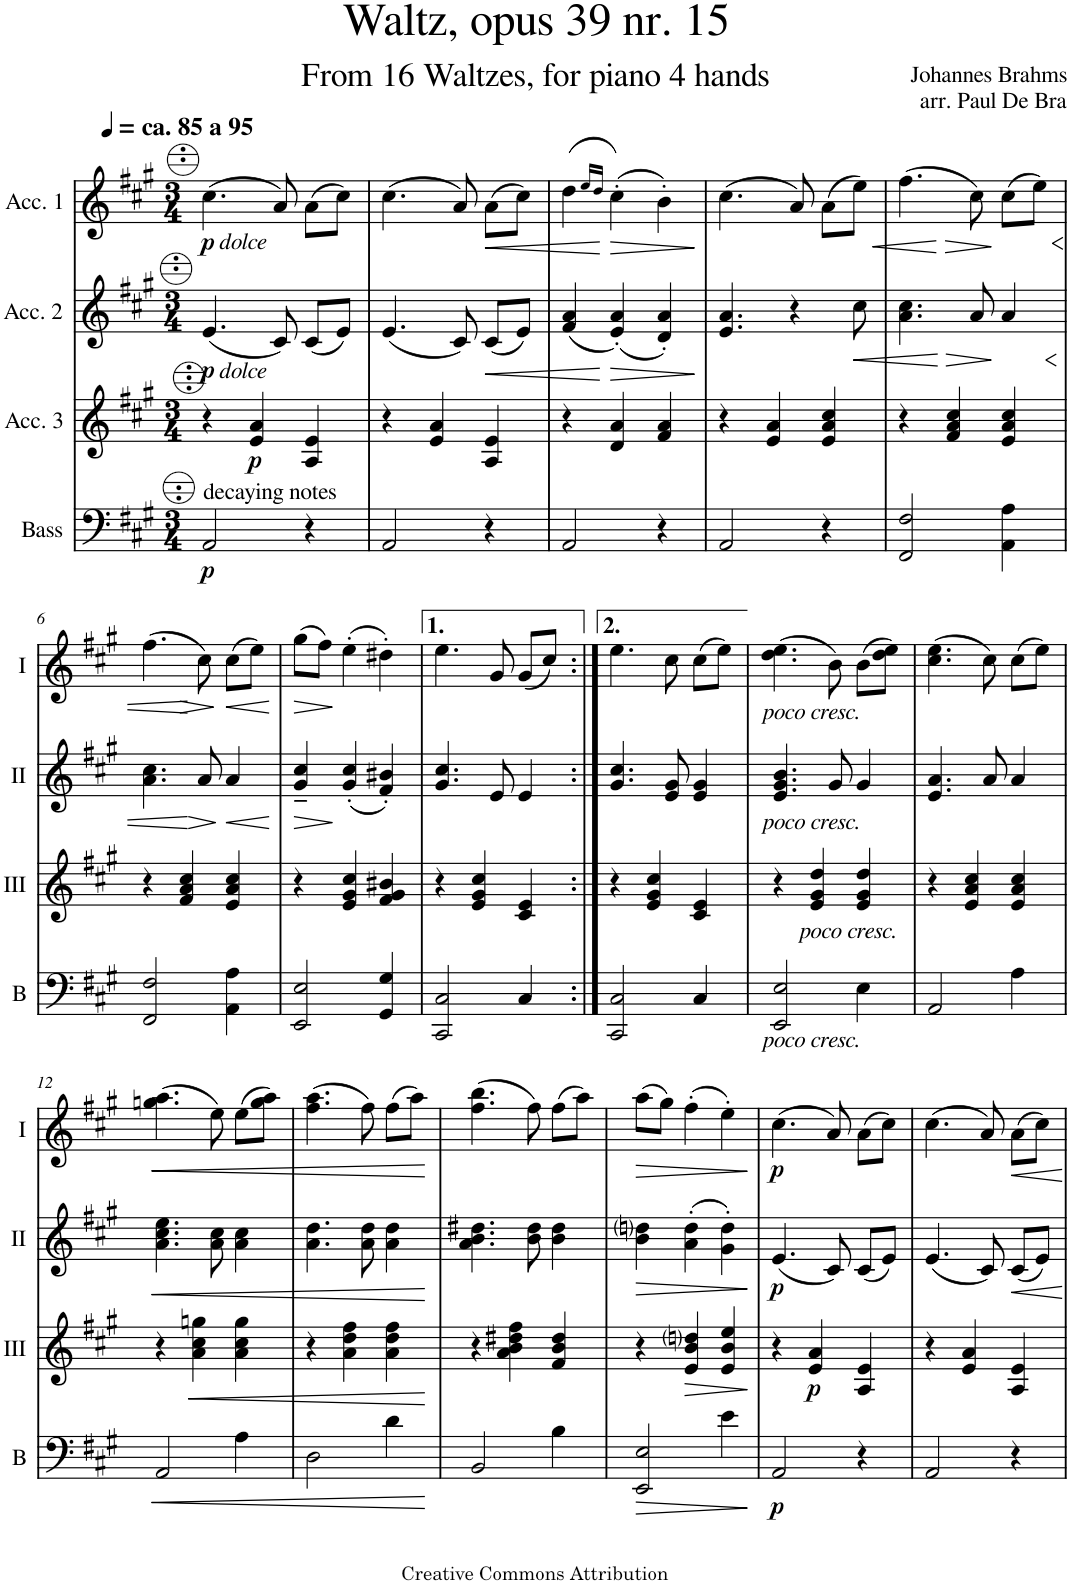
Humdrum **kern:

**kern	**dynam	**kern	**dynam	**kern	**dynam	**kern	**dynam
*part4	*part4	*part3	*part3	*part2	*part2	*part1	*part1
*staff4	*staff4	*staff3	*staff3	*staff2	*staff2	*staff1	*staff1
*I"Bass	*	*I"Acc. 3	*	*I"Acc. 2	*	*I"Acc. 1	*
*I'B	*	*	*	*	*	*	*
*clefF4	*	*clefG2	*	*clefG2	*	*clefG2	*
*Trd7c12	*	*Trd7c12	*	*	*	*	*
*k[f#c#g#]	*	*k[f#c#g#]	*	*k[f#c#g#]	*	*k[f#c#g#]	*
*M3/4	*	*M3/4	*	*M3/4	*	*M3/4	*
=1	=1	=1	=1	=1	=1	=1	=1
!	!	!	!	!	!	!LO:TX:a:B:t=ca. 85 a 95	!
!	!	!	!	!	!	!LO:TX:b:i:t=dolce	!
!	!	!	!	!LO:TX:b:i:t=dolce	!	!	!
!LO:TX:a:t=decaying notes	!	!	!	!	!	!	!
!	!LO:DY:b	!	!	!	!LO:DY:b	!	!LO:DY:b
2AA/	p	4r	.	(4.e/	p	(4.cc#\	p
!	!	!	!LO:DY:b	!	!	!	!
.	.	4e/ 4a/	p	.	.	.	.
.	.	.	.	8c#/)	.	8a/)	.
4r	.	4A/ 4e/	.	(8c#/L	.	(8a\L	.
.	.	.	.	8e/J)	.	8cc#\J)	.
=2	=2	=2	=2	=2	=2	=2	=2
2AA/	.	4r	.	(4.e/	.	(4.cc#\	.
.	.	4e/ 4a/	.	.	.	.	.
.	.	.	.	8c#/)	.	8a/)	.
!	!	!	!	!	!LO:HP:b	!	!LO:HP:b
4r	.	4A/ 4e/	.	(8c#/L	<	(8a\L	<
.	.	.	.	8e/J)	.	8cc#\J)	.
=3	=3	=3	=3	=3	=3	=3	=3
2AA/	.	4r	.	(4f#/ 4a/	.	(4dd\	.
.	.	.	.	.	.	16qee/LL	.
.	.	.	.	.	.	16qdd/JJ	.
!	!	!	!	!	!LO:HP:n=1:b	!	!LO:HP:n=1:b
.	.	4d/ 4a/	.	(4e/' 4a/')	[ >	(4cc#'\)	[ >
4r	.	4f#/ 4a/	.	4d/' 4a/')	.	4b'\)	.
.	.	.	.	.	]	.	]
=4	=4	=4	=4	=4	=4	=4	=4
2AA/	.	4r	.	4.e/ 4.a/	.	(4.cc#\	.
.	.	4e/ 4a/	.	.	.	.	.
.	.	.	.	4r	.	8a/)	.
4r	.	4e/ 4a/ 4cc#/	.	.	.	(8a\L	.
!	!	!	!	!	!LO:HP:b	!	!LO:HP:b
.	.	.	.	8cc#\	<	8ee\J)	<
=5	=5	=5	=5	=5	=5	=5	=5
2FF#/ 2F#/	.	4r	.	4.a\ 4.cc#\	.	(4.ff#\	.
.	.	4f#/ 4a/ 4cc#/	.	.	.	.	.
!	!	!	!	!	!LO:HP:n=1:b	!	!LO:HP:n=1:b
.	.	.	.	8a/	[ >	8cc#\)	[ >
!	!	!	!	!	!LO:HP:n=1:b	!	!
4AA\ 4A\	.	4e/ 4a/ 4cc#/	.	4a/	] <	(8cc#\L	]
!	!	!	!	!	!	!	!LO:HP:b
.	.	.	.	.	.	8ee\J)	<
!!LO:LB:g=z
=6	=6	=6	=6	=6	=6	=6	=6
2FF#/ 2F#/	.	4r	.	4.a\ 4.cc#\	.	(4.ff#\	.
.	.	4f#/ 4a/ 4cc#/	.	.	.	.	.
!	!	!	!	!	!LO:HP:n=1:b	!	!LO:HP:n=1:b
.	.	.	.	8a/	[ >	8cc#\)	[ >
!	!	!	!	!	!LO:HP:n=1:b	!	!LO:HP:n=1:b
4AA\ 4A\	.	4e/ 4a/ 4cc#/	.	4a/	] <	(8cc#\L	] <
.	.	.	.	.	.	8ee\J)	.
.	.	.	.	.	[	.	[
=7	=7	=7	=7	=7	=7	=7	=7
!	!	!	!	!	!LO:HP:b	!	!LO:HP:b
2EE/ 2E/	.	4r	.	4g#/~ 4cc#/~	>	(8gg#\L	>
.	.	.	.	.	.	8ff#\J)	.
.	.	4e/ 4g#/ 4cc#/	.	(4g#/' 4cc#/'	]	(4ee'\	]
4GG#/ 4G#/	.	4f#/ 4g#/ 4b#X/	.	4f#/' 4b#X/')	.	4dd#X'\)	.
=8	=8	=8	=8	=8	=8	=8	=8
2CC#/ 2C#/	.	4r	.	4.g#/ 4.cc#/	.	4.ee\	.
.	.	4e/ 4g#/ 4cc#/	.	.	.	.	.
.	.	.	.	8e/	.	8g#/	.
4C#/	.	4c#/ 4e/	.	4e/	.	(8g#/L	.
.	.	.	.	.	.	8cc#/J)	.
=9:|!	=9:|!	=9:|!	=9:|!	=9:|!	=9:|!	=9:|!	=9:|!
2CC#/ 2C#/	.	4r	.	4.g#/ 4.cc#/	.	4.ee\	.
.	.	4e/ 4g#/ 4cc#/	.	.	.	.	.
.	.	.	.	8e/ 8g#/	.	8cc#\	.
4C#/	.	4c#/ 4e/	.	4e/ 4g#/	.	(8cc#\L	.
.	.	.	.	.	.	8ee\J)	.
=10	=10	=10	=10	=10	=10	=10	=10
!	!	!	!	!	!	!LO:TX:b:i:t=poco cresc.	!
!	!	!	!	!LO:TX:b:i:t=poco cresc.	!	!	!
!LO:TX:b:i:t=poco cresc.	!	!	!	!	!	!	!
2EE/ 2E/	.	4r	.	4.e/ 4.g#/ 4.b/	.	(4.dd\ 4.ee\	.
!	!	!LO:TX:b:i:t=poco cresc.	!	!	!	!	!
.	.	4e/ 4g#/ 4dd/	.	.	.	.	.
.	.	.	.	8g#/	.	8b\)	.
4E\	.	4e/ 4g#/ 4dd/	.	4g#/	.	(8b\L	.
.	.	.	.	.	.	8dd\ 8ee\J)	.
=11	=11	=11	=11	=11	=11	=11	=11
2AA/	.	4r	.	4.e/ 4.a/	.	(4.cc#\ 4.ee\	.
.	.	4e/ 4a/ 4cc#/	.	.	.	.	.
.	.	.	.	8a/	.	8cc#\)	.
4A\	.	4e/ 4a/ 4cc#/	.	4a/	.	(8cc#\L	.
.	.	.	.	.	.	8ee\J)	.
!!LO:LB:g=z
=12	=12	=12	=12	=12	=12	=12	=12
!	!LO:HP:b	!	!	!	!LO:HP:b	!	!LO:HP:b
2AA/	<	4r	.	4.a\ 4.cc#\ 4.ee\	<	(4.ggn\ 4.aa\	<
!	!	!	!LO:HP:b	!	!	!	!
.	.	4a\ 4cc#\ 4ggn\	<	.	.	.	.
.	.	.	.	8a\ 8cc#\	.	8ee\)	.
4A\	.	4a\ 4cc#\ 4gg\	.	4a\ 4cc#\	.	(8ee\L	.
.	.	.	.	.	.	8gg\ 8aa\J)	.
=13	=13	=13	=13	=13	=13	=13	=13
2D\	.	4r	.	4.a\ 4.dd\	.	(4.ff#\ 4.aa\	.
.	.	4a\ 4dd\ 4ff#\	.	.	.	.	.
.	.	.	.	8a\ 8dd\	.	8ff#\)	.
4d\	.	4a\ 4dd\ 4ff#\	.	4a\ 4dd\	.	(8ff#\L	.
.	.	.	.	.	.	8aa\J)	.
.	[	.	[	.	[	.	[
=14	=14	=14	=14	=14	=14	=14	=14
2BB/	.	4r	.	4.a\ 4.b\ 4.dd#X\	.	(4.ff#\ 4.bb\	.
.	.	4a\ 4b\ 4dd#X\ 4ff#\	.	.	.	.	.
.	.	.	.	8b\ 8dd#\	.	8ff#\)	.
4B\	.	4f#/ 4b/ 4dd#/	.	4b\ 4dd#\	.	(8ff#\L	.
.	.	.	.	.	.	8aa\J)	.
=15	=15	=15	=15	=15	=15	=15	=15
!	!LO:HP:b	!	!	!	!LO:HP:b	!	!LO:HP:b
2EE/ 2E/	>	4r	.	4b\ 4ddni\	>	(8aa\L	>
.	.	.	.	.	.	8gg#\J)	.
!	!	!	!LO:HP:b	!	!	!	!
.	.	4e/ 4b/ 4ddni/	>	(4a\' 4dd\'	.	(4ff#'\	.
4e\	.	4e/ 4b/ 4ee/	.	4g#\' 4dd\')	.	4ee'\)	.
.	]	.	]	.	]	.	]
=16	=16	=16	=16	=16	=16	=16	=16
!	!LO:DY:b	!	!	!	!LO:DY:b	!	!LO:DY:b
2AA/	p	4r	.	(4.e/	p	(4.cc#\	p
!	!	!	!LO:DY:b	!	!	!	!
.	.	4e/ 4a/	p	.	.	.	.
.	.	.	.	8c#/)	.	8a/)	.
4r	.	4A/ 4e/	.	(8c#/L	.	(8a\L	.
.	.	.	.	8e/J)	.	8cc#\J)	.
=17	=17	=17	=17	=17	=17	=17	=17
2AA/	.	4r	.	(4.e/	.	(4.cc#\	.
.	.	4e/ 4a/	.	.	.	.	.
.	.	.	.	8c#/)	.	8a/)	.
4r	.	4A/ 4e/	.	(8c#/L	.	(8a\L	.
.	.	.	.	8e/J)	.	8cc#\J)	.
=	=	=	=	=	=	=	=
*-	*-	*-	*-	*-	*-	*-	*-
